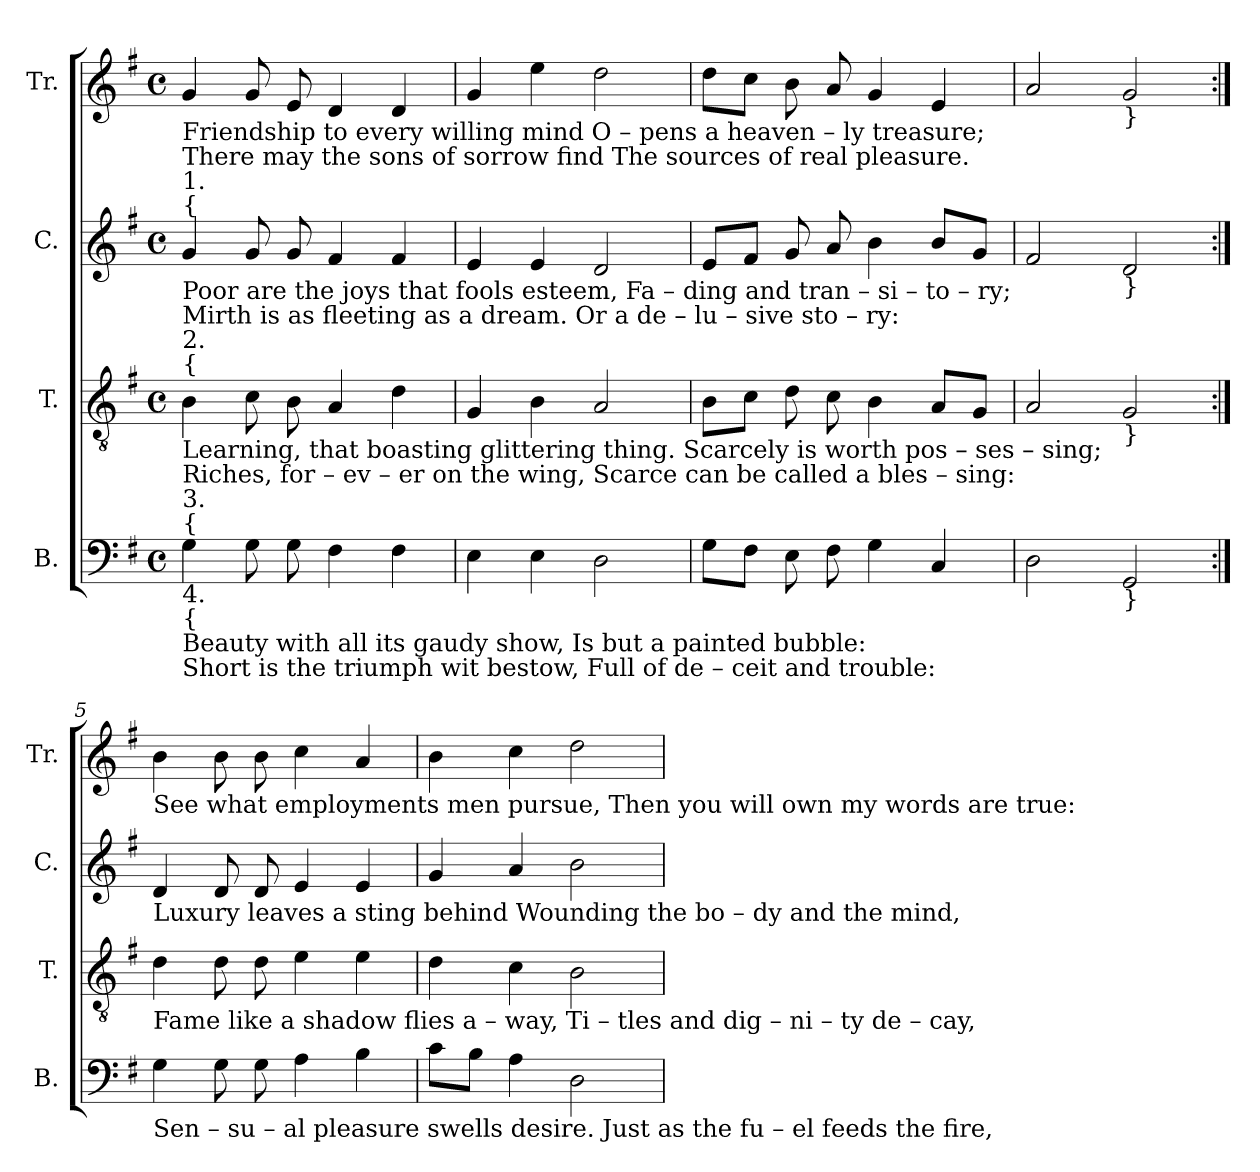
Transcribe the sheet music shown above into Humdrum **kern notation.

**kern	**kern	**kern	**kern
*part4	*part3	*part2	*part1
*staff4	*staff3	*staff2	*staff1
*I"B.	*I"T.	*I"C.	*I"Tr.
*I'B.	*I'T.	*I'C.	*I'Tr.
*clefF4	*clefGv2	*clefG2	*clefG2
*k[f#]	*k[f#]	*k[f#]	*k[f#]
*M4/4	*M4/4	*M4/4	*M4/4
*met(c)	*met(c)	*met(c)	*met(c)
*MM120	*MM120	*MM120	*MM120
=1	=1	=1	=1
!	!	!	!LO:TX:b:t=Friendship to   every    willing  mind     O   –   pens   a    heaven – ly     treasure;
!	!	!	!LO:TX:b:t=There may  the  sons of  sorrow find    The    sources        of       real     pleasure.
!	!	!	!LO:TX:b:t=1.
!	!	!	!LO:TX:b:t={
!	!	!LO:TX:b:t=Poor are the joys that fools  esteem,     Fa  –  ding   and  tran – si     –     to – ry;	!
!	!	!LO:TX:b:t=Mirth is   as   fleeting     as  a dream.      Or         a     de  –  lu  –  sive         sto – ry&colon;	!
!	!	!LO:TX:b:t=2.	!
!	!	!LO:TX:b:t={	!
!	!LO:TX:b:t=Learning, that boasting glittering thing.   Scarcely      is    worth  pos –  ses – sing;	!	!
!	!LO:TX:b:t=Riches,     for – ev – er      on  the  wing,   Scarce can  be  called    a       bles – sing&colon;	!	!
!	!LO:TX:b:t=3.	!	!
!	!LO:TX:b:t={	!	!
!LO:TX:b:t=4.	!	!	!
!LO:TX:b:t={	!	!	!
!LO:TX:b:t=Beauty   with  all   its     gaudy  show,      Is        but    a      painted            bubble&colon;	!	!	!
!LO:TX:b:t=Short   is  the  triumph  wit   bestow,     Full      of      de – ceit    and       trouble&colon;	!	!	!
4G!\	4B!\	4g!/	4g!/
8G!\	8c!\	8g!/	8g!/
8G!\	8B!\	8g!/	8e!/
4F#!\	4A!/	4f#!/	4d!/
4F#!\	4d!\	4f#!/	4d!/
=2	=2	=2	=2
4E!\	4G!/	4e!/	4g!/
4E!\	4B!\	4e!/	4ee!\
2D!\	2A!/	2d!/	2dd!\
=3	=3	=3	=3
8G!\L	8B!\L	8e!/L	8dd!\L
8F#!\J	8c!\J	8f#!/J	8cc!\J
8E!\	8d!\	8g!/	8b!\
8F#!\	8c!\	8a!/	8a!/
4G!\	4B!\	4b!\	4g!/
4C!/	8A!/L	8b!/L	4e!/
.	8G!/J	8g!/J	.
=4	=4	=4	=4
2D!\	2A!/	2f#!/	2a!/
!	!	!	!LO:TX:b:t=}
!	!	!LO:TX:b:t=}	!
!	!LO:TX:b:t=}	!	!
!LO:TX:b:t=}	!	!	!
2GG!/	2G!/	2d!/	2g!/
=5:|!	=5:|!	=5:|!	=5:|!
!	!	!	!LO:TX:b:t=See what employments men    pursue,      Then you will own my words are true&colon;
!	!	!LO:TX:b:t=Luxury    leaves    a    sting      behind        Wounding   the  bo – dy   and the mind,	!
!	!LO:TX:b:t=Fame like  a   shadow    flies     a –  way,      Ti – tles  and  dig – ni  –   ty   de – cay,	!	!
!LO:TX:b:t=Sen – su – al   pleasure   swells  desire.      Just  as  the   fu  –  el        feeds the fire,	!	!	!
4G!\	4d!\	4d!/	4b!\
8G!\	8d!\	8d!/	8b!\
8G!\	8d!\	8d!/	8b!\
4A!\	4e!\	4e!/	4cc!\
4B!\	4e!\	4e!/	4a!/
=6	=6	=6	=6
8c!\L	4d!\	4g!/	4b!\
8B!\J	.	.	.
4A!\	4c!\	4a!/	4cc!\
2D!\	2B!\	2b!\	2dd!\
=	=	=	=
*-	*-	*-	*-
